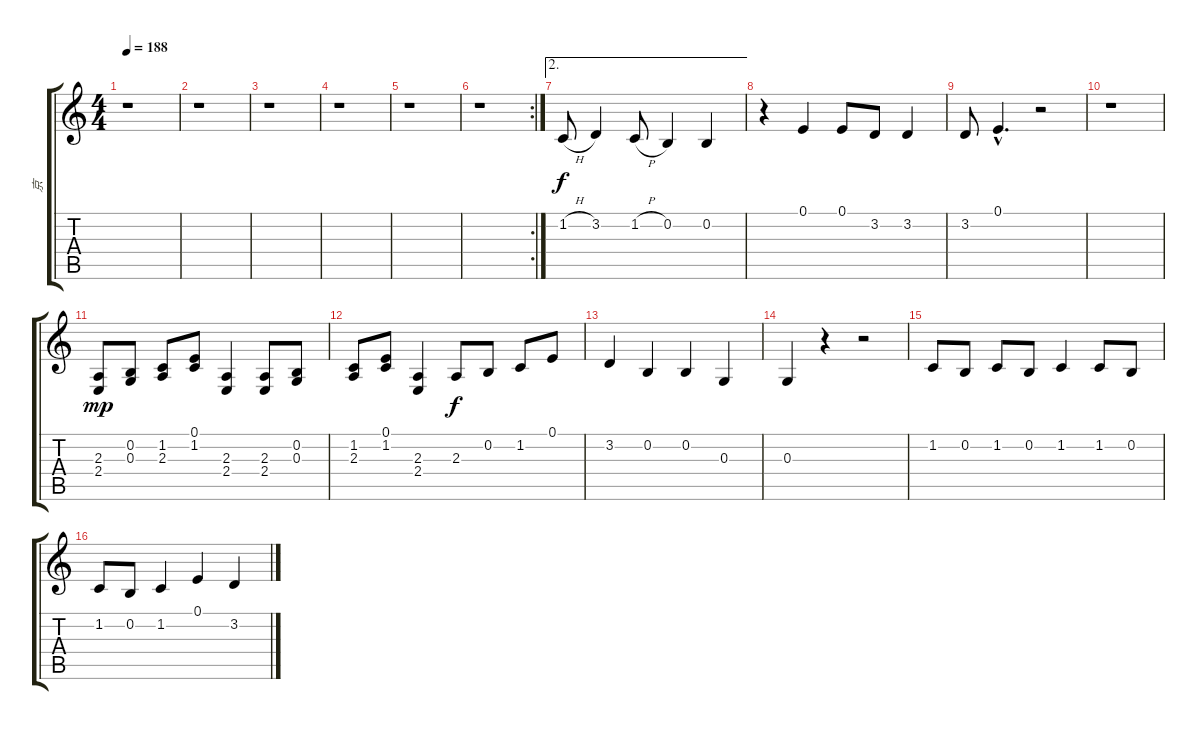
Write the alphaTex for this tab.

\track ("京" "京") {instrument reedorgan}
\staff {score tabs}
\tuning (E4 B3 G3 D3 A2 E2) {hide}
\ts (4 4)
\tempo 188
\clef g2
\ks c
r.1{dy f} |
r.1 |
r.1 |
r.1 |
r.1 |
\rc 2
r.1 |
\ae 2
1.2{h}.8 3.2.4 1.2{h}.8 0.2.4 0.2.4 |
r.4 0.1.4 0.1.8 3.2.8 3.2.4 |
3.2.8 0.1{hac}.4{d} r.2 |
r.1 |
(2.3 2.4).8{dy mp} (0.2 0.3).8 (1.2 2.3).8 (0.1 1.2).8 (2.3 2.4).4 (2.3 2.4).8 (0.2 0.3).8 |
(1.2 2.3).8 (0.1 1.2).8 (2.3 2.4).4 2.3.8{dy f} 0.2.8 1.2.8 0.1.8 |
3.2.4 0.2.4 0.2.4 0.3.4 |
0.3.4 r.4 r.2 |
1.2.8 0.2.8 1.2.8 0.2.8 1.2.4 1.2.8 0.2.8 |
1.2.8 0.2.8 1.2.4 0.1.4 3.2.4
